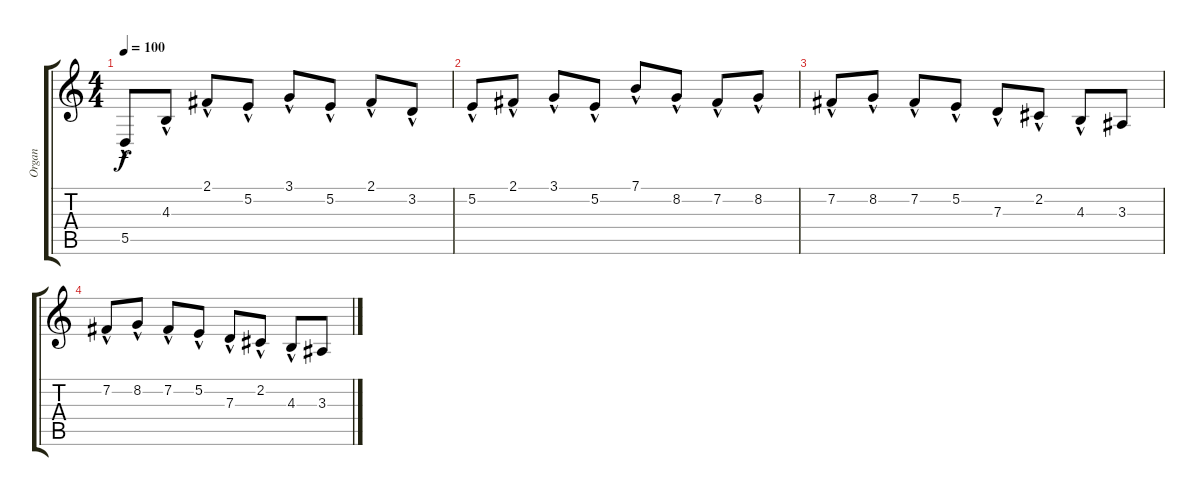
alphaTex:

\track ("Organ" "Organ") {instrument churchorgan}
\staff {score tabs}
\tuning (E4 B3 G3 D3 A2 E2) {hide}
\ts (4 4)
\tempo 100
\clef g2
\ks c
5.5{hac}.8{dy f} 4.3{hac}.8 2.1{hac}.8 5.2{hac}.8 3.1{hac}.8 5.2{hac}.8 2.1{hac}.8 3.2{hac}.8 |
5.2{hac}.8 2.1{hac}.8 3.1{hac}.8 5.2{hac}.8 7.1{hac}.8 8.2{hac}.8 7.2{hac}.8 8.2{hac}.8 |
7.2{hac}.8 8.2{hac}.8 7.2{hac}.8 5.2{hac}.8 7.3{hac}.8 2.2{hac}.8 4.3{hac}.8 3.3.8 |
7.2{hac}.8 8.2{hac}.8 7.2{hac}.8 5.2{hac}.8 7.3{hac}.8 2.2{hac}.8 4.3{hac}.8 3.3.8
